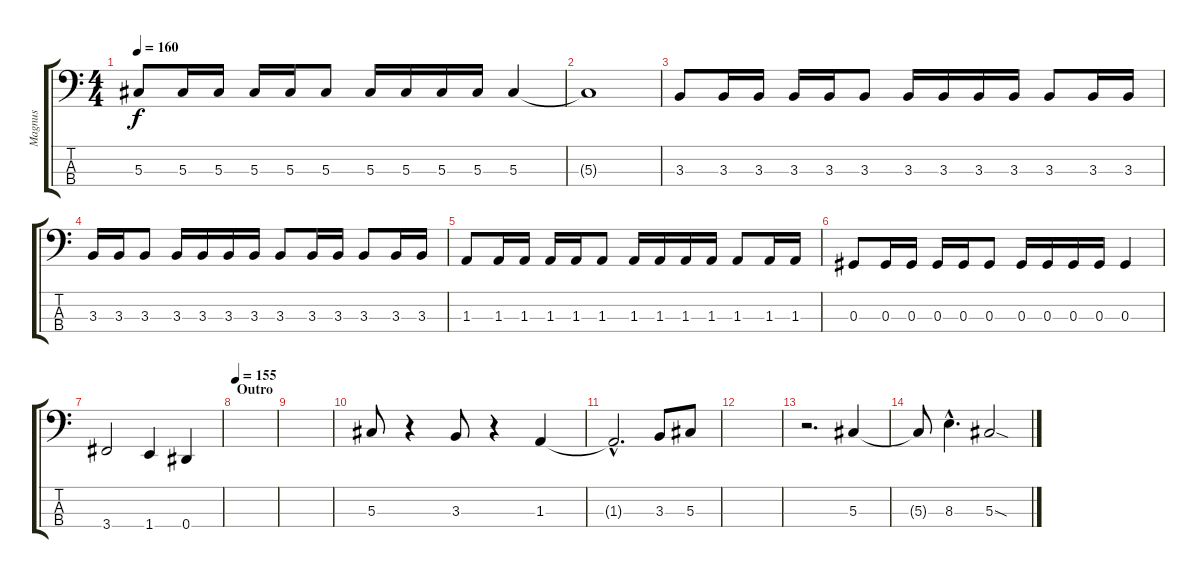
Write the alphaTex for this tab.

\track ("Magnus" "Magnus") {instrument electricbassfinger}
\staff {score tabs}
\tuning (Gb2 Db2 Ab1 Eb1) {hide}
\ts (4 4)
\tempo 160
\clef f4
\ks c
5.3.8{dy f} 5.3.16 5.3.16 5.3.16 5.3.16 5.3.8 5.3.16 5.3.16 5.3.16 5.3.16 5.3.4 |
5.3{t}.1 |
3.3.8 3.3.16 3.3.16 3.3.16 3.3.16 3.3.8 3.3.16 3.3.16 3.3.16 3.3.16 3.3.8 3.3.16 3.3.16 |
3.3.16 3.3.16 3.3.8 3.3.16 3.3.16 3.3.16 3.3.16 3.3.8 3.3.16 3.3.16 3.3.8 3.3.16 3.3.16 |
1.3.8 1.3.16 1.3.16 1.3.16 1.3.16 1.3.8 1.3.16 1.3.16 1.3.16 1.3.16 1.3.8 1.3.16 1.3.16 |
0.3.8 0.3.16 0.3.16 0.3.16 0.3.16 0.3.8 0.3.16 0.3.16 0.3.16 0.3.16 0.3.4 |
3.4.2 1.4.4 0.4.4 |
\section ("" "Outro")
\tempo 155
|
|
5.3.8 r.4 3.3.8 r.4 1.3.4 |
1.3{hac t}.2{d} 3.3.8 5.3.8 |
|
r.2{d} 5.3.4 |
5.3{t}.8 8.3{hac}.4{d} 5.3{sod}.2
